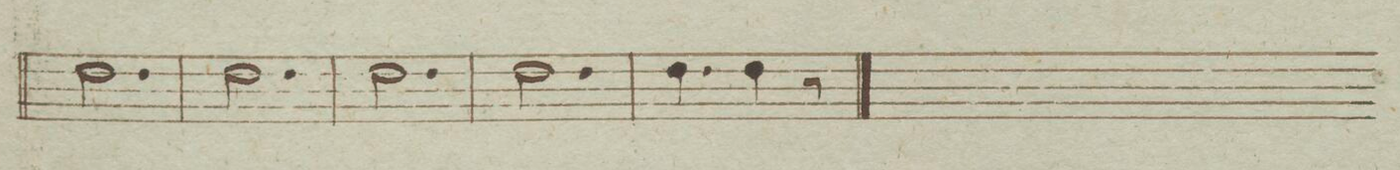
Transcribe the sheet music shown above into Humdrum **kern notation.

**kern
*I"Oboe Secondo.
*clefG2
*k[b-e-]
*met(c)
*M6/8
2.dd\
=73
2.dd\
=74
2.dd\
=75
2.dd\
=76
4.dd\
4dd\
8r
=77||
*k[f#]
*G:
*M2/4
*-
